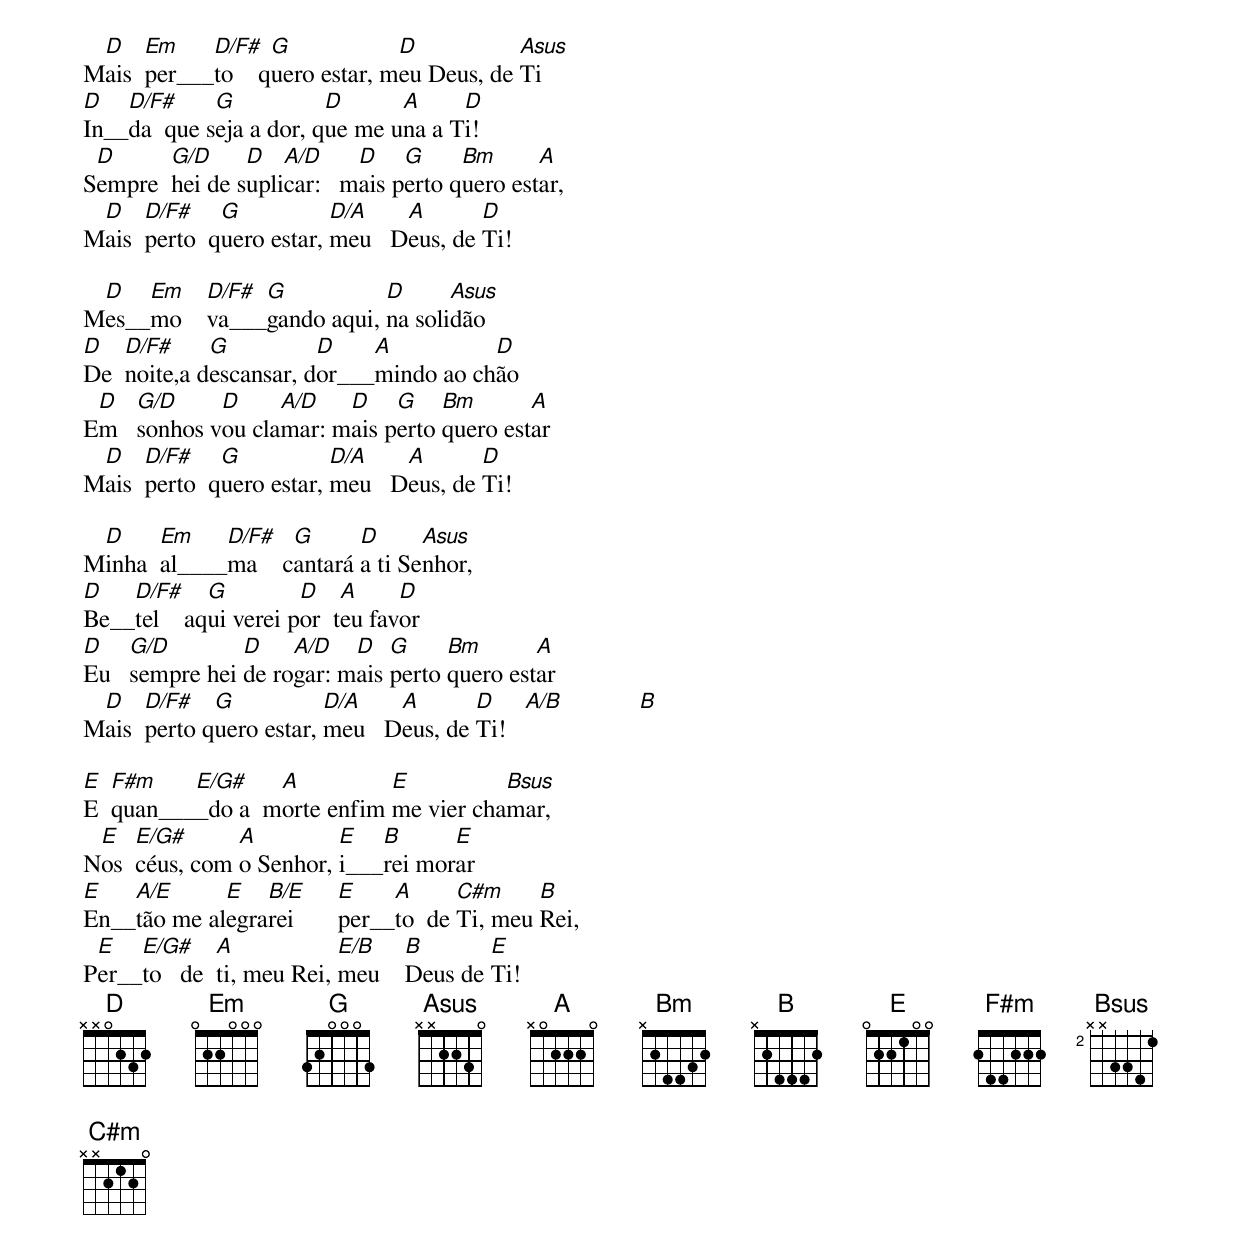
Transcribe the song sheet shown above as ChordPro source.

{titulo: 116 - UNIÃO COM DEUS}
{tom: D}

M[D]ais  [Em]per___[D/F#]to    q[G]uero estar, m[D]eu Deus, de [Asus]Ti
[D]In__[D/F#]da  que s[G]eja a dor, q[D]ue me u[A]na a T[D]i!
S[D]empre  [G/D]hei de s[D]upli[A/D]car:   m[D]ais p[G]erto q[Bm]uero est[A]ar,
M[D]ais  [D/F#]perto  q[G]uero estar, [D/A]meu   D[A]eus, de [D]Ti!

M[D]es__[Em]mo    [D/F#]va___[G]gando aqui, [D]na soli[Asus]dão
[D]De  [D/F#]noite,a d[G]escansar, d[D]or___[A]mindo ao ch[D]ão
E[D]m   [G/D]sonhos v[D]ou cla[A/D]mar: m[D]ais p[G]erto [Bm]quero est[A]ar
M[D]ais  [D/F#]perto  q[G]uero estar, [D/A]meu   D[A]eus, de [D]Ti!

M[D]inha  [Em]al____[D/F#]ma    c[G]antará [D]a ti Se[Asus]nhor,
[D]Be__[D/F#]tel    aq[G]ui verei p[D]or  t[A]eu fav[D]or
[D]Eu   [G/D]sempre hei [D]de ro[A/D]gar: m[D]ais [G]perto [Bm]quero est[A]ar
M[D]ais  [D/F#]perto q[G]uero estar, [D/A]meu   D[A]eus, de [D]Ti!   [A/B]            [B]

[E]E  [F#m]quan___[E/G#]_do a  m[A]orte enfim [E]me vier cha[Bsus]mar,
N[E]os  [E/G#]céus, com [A]o Senhor, [E]i___[B]rei mor[E]ar
[E]En__[A/E]tão me al[E]egra[B/E]rei       [E]per__[A]to  de [C#m]Ti, meu [B]Rei,
P[E]er__[E/G#]to   de  [A]ti, meu Rei, [E/B]meu    [B]Deus de [E]Ti!
